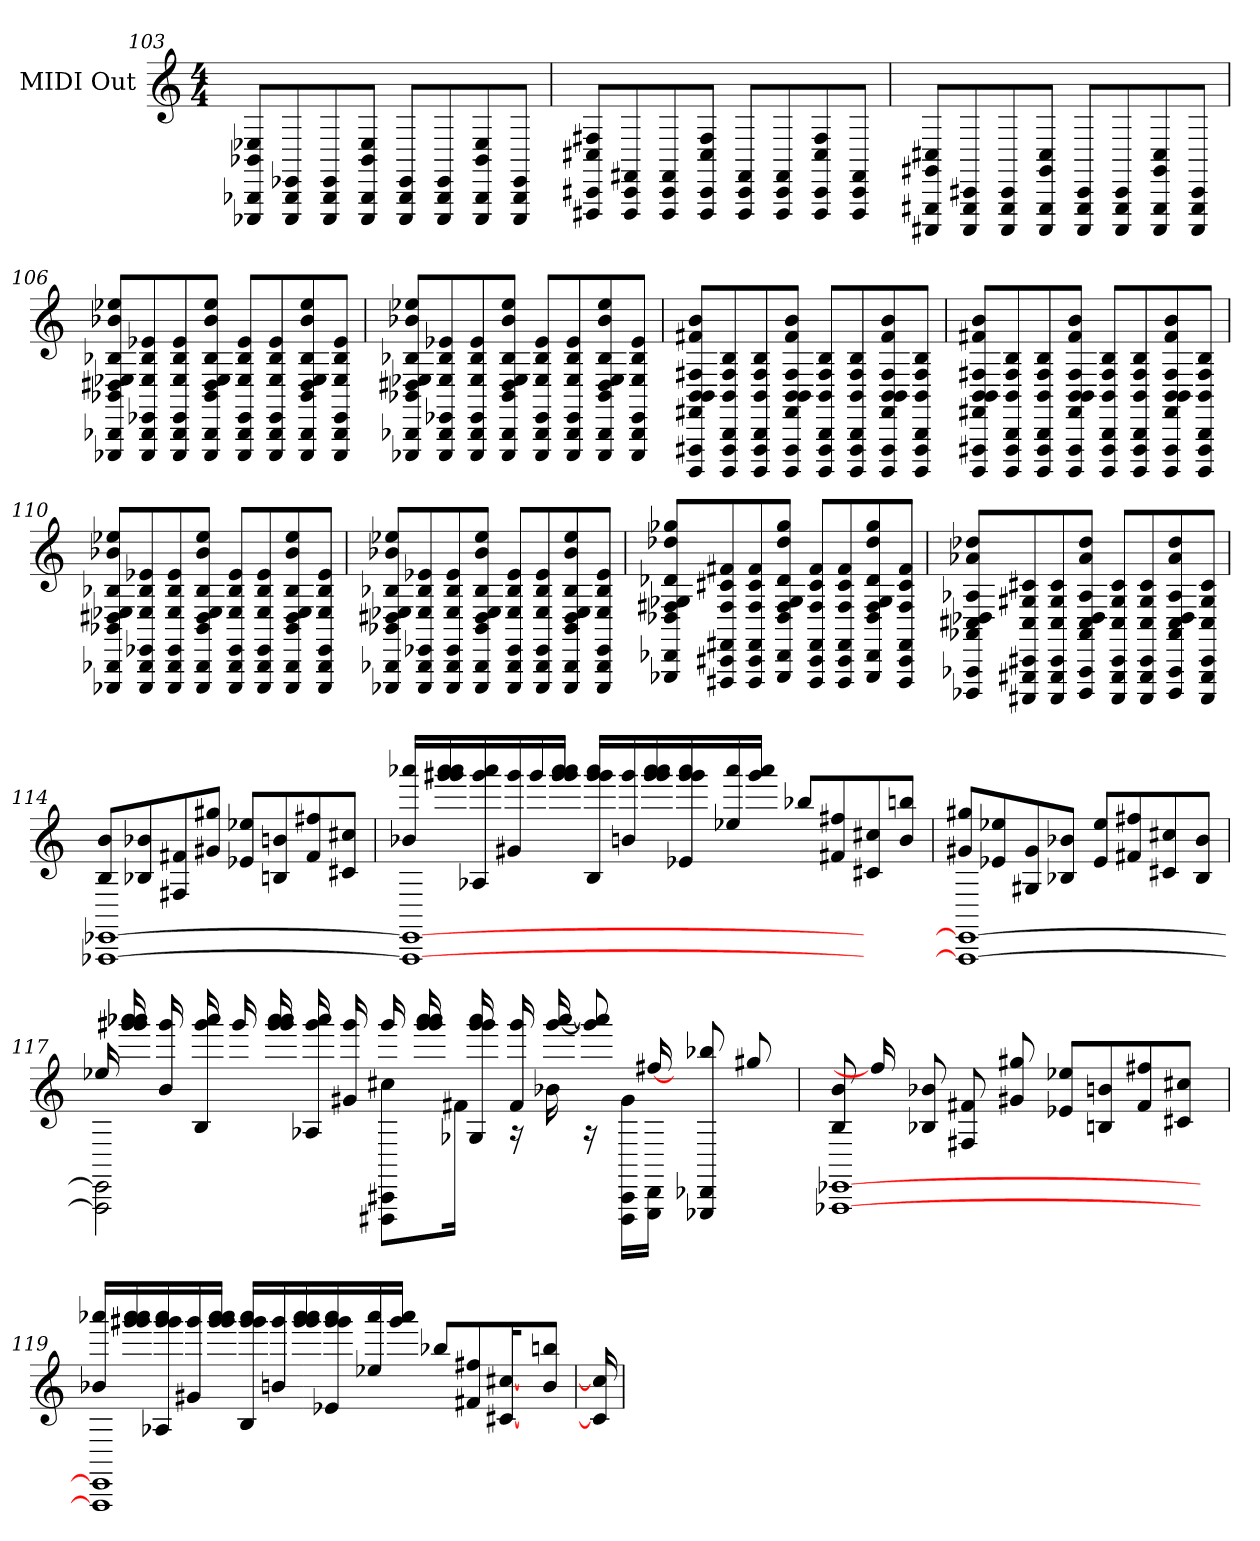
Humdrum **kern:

**kern
*part1
*staff1
*I"MIDI Out
*clefG2
*k[]
*C:
*M4/4
=103
8EEE-X/ 8BBB-X/ 8BB-X/ 8E-X/L
8EEE-/ 8BBB-/ 8EE-X/
8EEE-/ 8BBB-/ 8EE-/
8EEE-/ 8BBB-/ 8BB-/ 8E-/J
8EEE-/ 8BBB-/ 8EE-/L
8EEE-/ 8BBB-/ 8EE-/
8EEE-/ 8BBB-/ 8BB-/ 8E-/
8EEE-/ 8BBB-/ 8EE-/J
=104
8FFF#X/ 8CC#X/ 8C#X/ 8F#X/L
8FFF#/ 8CC#/ 8FF#X/
8FFF#/ 8CC#/ 8FF#/
8FFF#/ 8CC#/ 8C#/ 8F#/J
8FFF#/ 8CC#/ 8FF#/L
8FFF#/ 8CC#/ 8FF#/
8FFF#/ 8CC#/ 8C#/ 8F#/
8FFF#/ 8CC#/ 8FF#/J
=105
8CCC#X/ 8GGG#X/ 8GG#X/ 8C#X/L
8CCC#/ 8GGG#/ 8CC#X/
8CCC#/ 8GGG#/ 8CC#/
8CCC#/ 8GGG#/ 8GG#/ 8C#/J
8CCC#/ 8GGG#/ 8CC#/L
8CCC#/ 8GGG#/ 8CC#/
8CCC#/ 8GGG#/ 8GG#/ 8C#/
8CCC#/ 8GGG#/ 8CC#/J
!!LO:LB:g=z
=106
8EEE-X/ 8BBB-X/ 8BB-X/ 8D#X/ 8E-X/ 8B-X/ 8b-X/ 8ee-X/L
8EEE-/ 8BBB-/ 8EE-X/ 8E-/ 8B-/ 8e-X/
8EEE-/ 8BBB-/ 8EE-/ 8E-/ 8B-/ 8e-/
8EEE-/ 8BBB-/ 8BB-/ 8D#/ 8E-/ 8B-/ 8b-/ 8ee-/J
8EEE-/ 8BBB-/ 8EE-/ 8E-/ 8B-/ 8e-/L
8EEE-/ 8BBB-/ 8EE-/ 8E-/ 8B-/ 8e-/
8EEE-/ 8BBB-/ 8BB-/ 8D#/ 8E-/ 8B-/ 8b-/ 8ee-/
8EEE-/ 8BBB-/ 8EE-/ 8E-/ 8B-/ 8e-/J
=107
8EEE-X/ 8BBB-X/ 8BB-X/ 8D#X/ 8E-X/ 8B-X/ 8b-X/ 8ee-X/L
8EEE-/ 8BBB-/ 8EE-X/ 8E-/ 8B-/ 8e-X/
8EEE-/ 8BBB-/ 8EE-/ 8E-/ 8B-/ 8e-/
8EEE-/ 8BBB-/ 8BB-/ 8D#/ 8E-/ 8B-/ 8b-/ 8ee-/J
8EEE-/ 8BBB-/ 8EE-/ 8E-/ 8B-/ 8e-/L
8EEE-/ 8BBB-/ 8EE-/ 8E-/ 8B-/ 8e-/
8EEE-/ 8BBB-/ 8BB-/ 8D#/ 8E-/ 8B-/ 8b-/ 8ee-/
8EEE-/ 8BBB-/ 8EE-/ 8E-/ 8B-/ 8e-/J
=108
8BBBB/ 8FFF#X/ 8FF#X/ 8BB/ 8BB/ 8F#X/ 8f#X/ 8b/L
8BBBB/ 8FFF#/ 8BBB/ 8BB/ 8F#/ 8B/
8BBBB/ 8FFF#/ 8BBB/ 8BB/ 8F#/ 8B/
8BBBB/ 8FFF#/ 8FF#/ 8BB/ 8BB/ 8F#/ 8f#/ 8b/J
8BBBB/ 8FFF#/ 8BBB/ 8BB/ 8F#/ 8B/L
8BBBB/ 8FFF#/ 8BBB/ 8BB/ 8F#/ 8B/
8BBBB/ 8FFF#/ 8FF#/ 8BB/ 8BB/ 8F#/ 8f#/ 8b/
8BBBB/ 8FFF#/ 8BBB/ 8BB/ 8F#/ 8B/J
=109
8BBBB/ 8FFF#X/ 8FF#X/ 8BB/ 8BB/ 8F#X/ 8f#X/ 8b/L
8BBBB/ 8FFF#/ 8BBB/ 8BB/ 8F#/ 8B/
8BBBB/ 8FFF#/ 8BBB/ 8BB/ 8F#/ 8B/
8BBBB/ 8FFF#/ 8FF#/ 8BB/ 8BB/ 8F#/ 8f#/ 8b/J
8BBBB/ 8FFF#/ 8BBB/ 8BB/ 8F#/ 8B/L
8BBBB/ 8FFF#/ 8BBB/ 8BB/ 8F#/ 8B/
8BBBB/ 8FFF#/ 8FF#/ 8BB/ 8BB/ 8F#/ 8f#/ 8b/
8BBBB/ 8FFF#/ 8BBB/ 8BB/ 8F#/ 8B/J
!!LO:LB:g=z
=110
8EEE-X/ 8BBB-X/ 8BB-X/ 8D#X/ 8E-X/ 8B-X/ 8b-X/ 8ee-X/L
8EEE-/ 8BBB-/ 8EE-X/ 8E-/ 8B-/ 8e-X/
8EEE-/ 8BBB-/ 8EE-/ 8E-/ 8B-/ 8e-/
8EEE-/ 8BBB-/ 8BB-/ 8D#/ 8E-/ 8B-/ 8b-/ 8ee-/J
8EEE-/ 8BBB-/ 8EE-/ 8E-/ 8B-/ 8e-/L
8EEE-/ 8BBB-/ 8EE-/ 8E-/ 8B-/ 8e-/
8EEE-/ 8BBB-/ 8BB-/ 8D#/ 8E-/ 8B-/ 8b-/ 8ee-/
8EEE-/ 8BBB-/ 8EE-/ 8E-/ 8B-/ 8e-/J
=111
8EEE-X/ 8BBB-X/ 8BB-X/ 8D#X/ 8E-X/ 8B-X/ 8b-X/ 8ee-X/L
8EEE-/ 8BBB-/ 8EE-X/ 8E-/ 8B-/ 8e-X/
8EEE-/ 8BBB-/ 8EE-/ 8E-/ 8B-/ 8e-/
8EEE-/ 8BBB-/ 8BB-/ 8D#/ 8E-/ 8B-/ 8b-/ 8ee-/J
8EEE-/ 8BBB-/ 8EE-/ 8E-/ 8B-/ 8e-/L
8EEE-/ 8BBB-/ 8EE-/ 8E-/ 8B-/ 8e-/
8EEE-/ 8BBB-/ 8BB-/ 8D#/ 8E-/ 8B-/ 8b-/ 8ee-/
8EEE-/ 8BBB-/ 8EE-/ 8E-/ 8B-/ 8e-/J
=112
8GGG-X/ 8DD-X/ 8D-X/ 8F#X/ 8G-X/ 8d-X/ 8dd-X/ 8gg-X/L
8FFF#X/ 8CC#X/ 8FF#X/ 8F#/ 8c#X/ 8f#X/
8FFF#/ 8CC#/ 8FF#/ 8F#/ 8c#/ 8f#/
8GGG-/ 8DD-/ 8D-/ 8F#/ 8G-/ 8d-/ 8dd-/ 8gg-/J
8FFF#/ 8CC#/ 8FF#/ 8F#/ 8c#/ 8f#/L
8FFF#/ 8CC#/ 8FF#/ 8F#/ 8c#/ 8f#/
8GGG-/ 8DD-/ 8D-/ 8F#/ 8G-/ 8d-/ 8dd-/ 8gg-/
8FFF#/ 8CC#/ 8FF#/ 8F#/ 8c#/ 8f#/J
=113
8DDD-X/ 8AAA-X/ 8AA-X/ 8C#X/ 8D-X/ 8A-X/ 8a-X/ 8dd-X/L
8CCC#X/ 8GGG#X/ 8CC#X/ 8C#/ 8G#X/ 8c#X/
8CCC#/ 8GGG#/ 8CC#/ 8C#/ 8G#/ 8c#/
8DDD-/ 8AAA-/ 8AA-/ 8C#/ 8D-/ 8A-/ 8a-/ 8dd-/J
8CCC#/ 8GGG#/ 8CC#/ 8C#/ 8G#/ 8c#/L
8CCC#/ 8GGG#/ 8CC#/ 8C#/ 8G#/ 8c#/
8DDD-/ 8AAA-/ 8AA-/ 8C#/ 8D-/ 8A-/ 8a-/ 8dd-/
8CCC#/ 8GGG#/ 8CC#/ 8C#/ 8G#/ 8c#/J
!!LO:PB:g=z
=114
*^
[<1EE-X\ [<1AAA-X\	8B/ 8b/L
.	8B-X/ 8b-X/
.	8F#X/ 8f#X/
.	8g#X/ 8gg#X/J
.	8e-X/ 8ee-X/L
.	8Bn/ 8bn/
.	8f#/ 8ff#X/
.	8c#X/ 8cc#X/J
=115	=115
1EE-\_< 1AAA-\_<	16b-X/ 16aaa-X/LL
.	16ggg#X/ 16ggg#/ 16aaa-/ 16aaa-/
.	16A-X/ 16ggg#/ 16aaa-/
.	16g#X/ 16ggg#/
.	16ggg#/
.	16ggg#/ 16ggg#/ 16aaa-/ 16aaa-/JJ
.	16B/ 16ggg#/ 16ggg#/ 16aaa-/LL
.	16bn/ 16ggg#/
.	16ggg#/ 16ggg#/ 16aaa-/ 16aaa-/
.	16e-X/ 16ggg#/ 16ggg#/ 16aaa-/
.	16ee-X/ 16aaa-/
.	16ggg#/ 16aaa-/JJ
.	8bb-X/L
.	8f#X/ 8ff#X/
4ryy	8c#X/ 8cc#X/
.	8b/ 8bbn/J
=116	=116
1EE-\_< 1AAA-\_<	8g#X/ 8gg#X/L
.	8e-X/ 8ee-X/
.	8G#X/ 8g#/
.	8B-X/ 8b-X/J
.	8e-/ 8ee-/L
.	8f#X/ 8ff#X/
.	8c#X/ 8cc#X/
.	8B-/ 8b-/J
!!LO:LB:g=z	!!
=117	=117
2EE-\] 2AAA-\]	16ee-X/LL
.	16ggg#X/ 16ggg#/ 16aaa-X/ 16aaa-/
.	16b/ 16ggg#/LL
.	16B/ 16ggg#/ 16aaa-/
.	16ggg#/
.	16ggg#/ 16ggg#/ 16aaa-/ 16aaa-/
.	16A-X/ 16ggg#/ 16aaa-/LL
.	16g#X/ 16ggg#/
8cc#X\ 8CC#X\ 8FFF#X\L	16ggg#/
.	16ggg#/ 16ggg#/ 16aaa-/ 16aaa-/
16f#X\Jk	16G-X/ 16ggg#/ 16ggg#/ 16aaa-/JJ
16rA	16f#/ 16ggg#/
16b-X\	[>16ggg#/ [>16aaa-/KL
16rA	8ggg#/] 8aaa-/]
16g#\ 16CC#\ 16FFF#\LL	.
16DD\ 16GGG\JJ	[16ff#X/J
4ryy	16ryy
.	8GGG-X/ 8DD-X/ 8bb-X/L
.	8gg#X/J
16ryy	.
=118	=118
[<1EE-X\ [<1AAA-X\	8B/ 8b/L
.	16ff#/J]
.	8B-X/ 8b-X/
.	8F#X/ 8f#X/
.	8g#X/ 8gg#X/J
.	8e-X/ 8ee-X/L
.	8Bn/ 8bn/
.	8f#/ 8ff#X/
.	8c#X/ 8cc#X/J
16ryy	.
=119	=119
1EE-\] 1AAA-\]	16b-X/ 16aaa-X/LL
.	16ggg#X/ 16ggg#/ 16aaa-/ 16aaa-/
.	16A-X/ 16ggg#/ 16ggg#/ 16aaa-/
.	16g#X/ 16ggg#/
.	16ggg#/ 16ggg#/ 16aaa-/ 16aaa-/JJ
.	16B/ 16ggg#/ 16ggg#/ 16aaa-/LL
.	16bn/ 16ggg#/
.	16ggg#/ 16ggg#/ 16aaa-/ 16aaa-/
.	16e-X/ 16ggg#/ 16ggg#/ 16aaa-/
.	16ee-X/ 16aaa-/
.	16ggg#/ 16aaa-/JJ
.	8bb-X/L
.	8f#X/ 8ff#X/
.	[16c#X/ [16cc#X/
8.ryy	16ryy
.	8b/ 8bbn/J
*v	*v
=120
16c#/] 16cc#/]
=
*-
